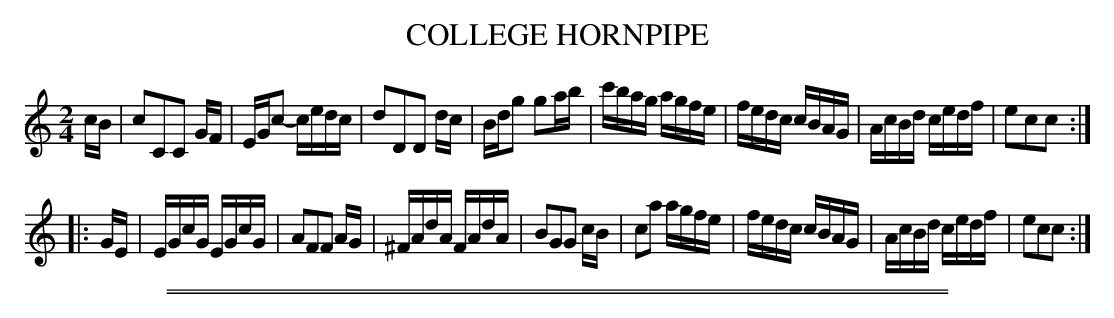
X:1
T: COLLEGE HORNPIPE
M: 2/4
L: 1/16
K: C
cB |\
c2C2C2 GF | EGc2- cedc | d2D2D2 dc | Bdg2 g2ab |\
c'bag agfe | fedc cBAG | AcBd cedf | e2c2c2 :|
|: GE |\
EGcG EGcG | A2F2F2 AG | ^FAdA FAdA | B2G2G2 cB |\
c2a2 agfe | fedc cBAG | AcBd cedf | e2c2c2 :|
